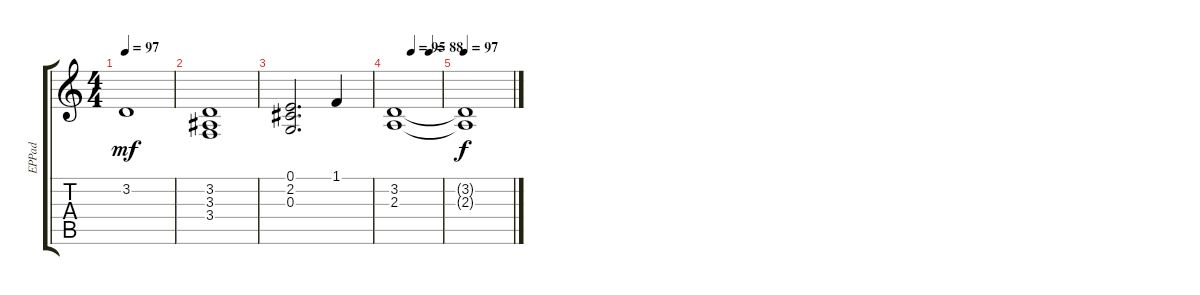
\track ("EPPad" "EPPad") {instrument electricpiano1}
\staff {score tabs}
\tuning (E4 B3 G3 D3 A2 E2) {hide}
\ts (4 4)
\tempo 97
\clef g2
\ks c
3.2.1{dy mf} |
(3.2 3.3 3.4).1 |
(0.1 2.2 0.3).2{d} 1.1.4 |
\tempo (95 0.375)
\tempo (88 0.75)
(3.2 2.3).1 |
\tempo 97
(3.2{t} 2.3{t}).1{dy f}
